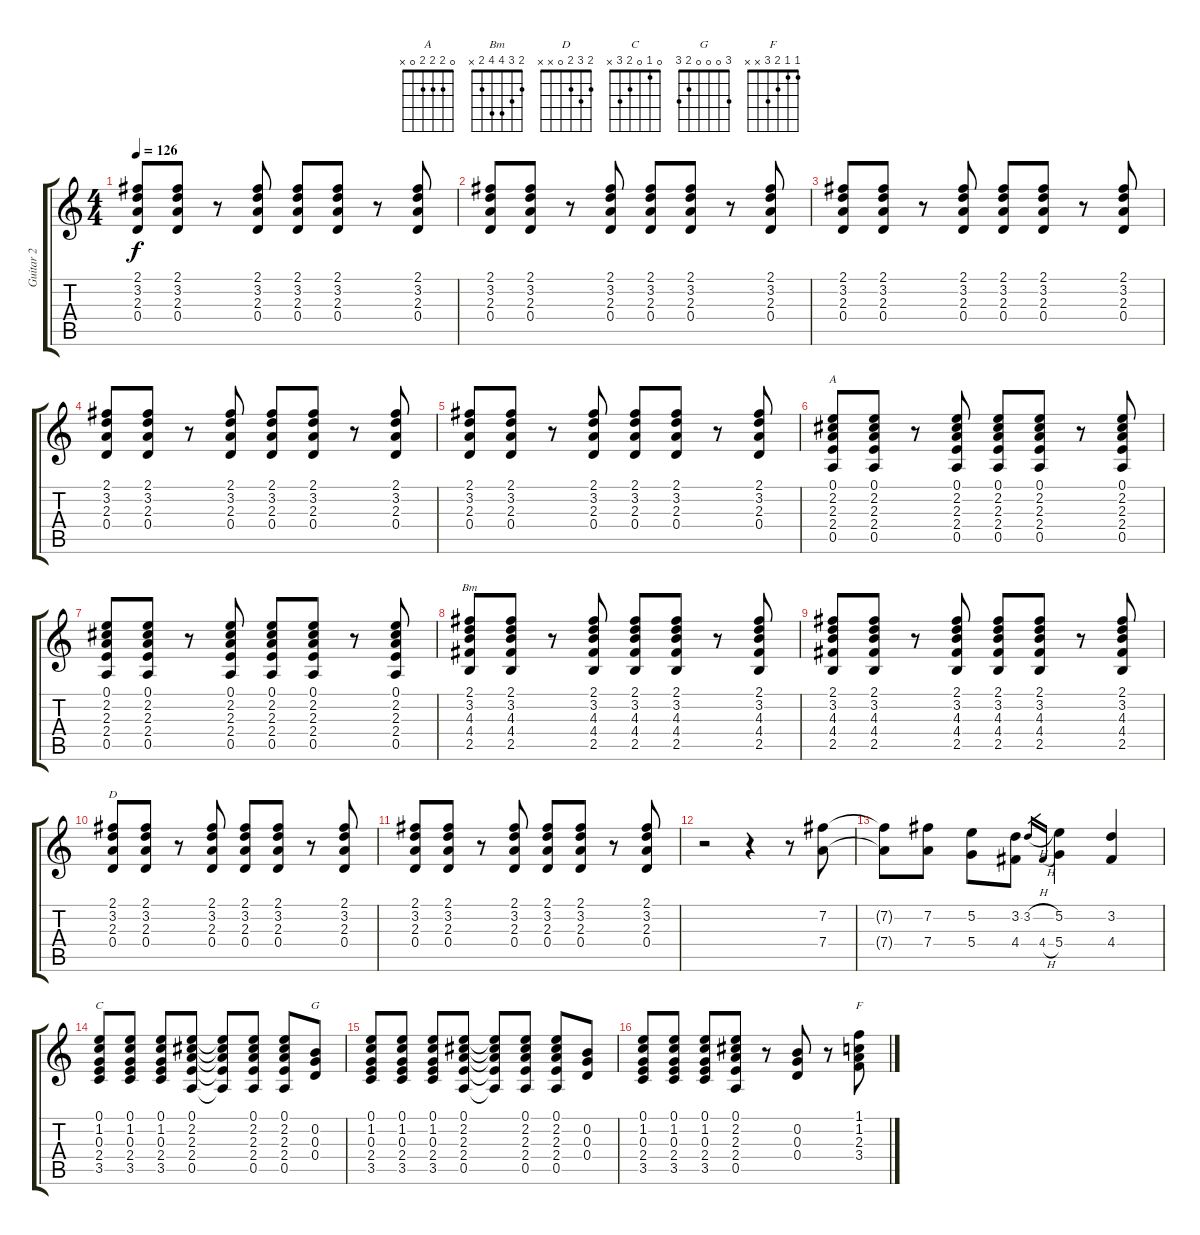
\track ("Guitar 2" "Guitar 2") {instrument electricguitarclean}
\staff {score tabs}
\tuning (E4 B3 G3 D3 A2 E2) {hide}
\chord ("A" 0 2 2 2 0 x)
\chord ("Bm" 2 3 4 4 2 x)
\chord ("D" 2 3 2 0 x x)
\chord ("C" 0 1 0 2 3 x)
\chord ("G" 3 0 0 0 2 3)
\chord ("F" 1 1 2 3 x x)
\ts (4 4)
\tempo 126
\clef g2
\ks c
(2.1 3.2 2.3 0.4).8{dy f} (2.1 3.2 2.3 0.4).8 r.8 (2.1 3.2 2.3 0.4).8 (2.1 3.2 2.3 0.4).8 (2.1 3.2 2.3 0.4).8 r.8 (2.1 3.2 2.3 0.4).8 |
(2.1 3.2 2.3 0.4).8 (2.1 3.2 2.3 0.4).8 r.8 (2.1 3.2 2.3 0.4).8 (2.1 3.2 2.3 0.4).8 (2.1 3.2 2.3 0.4).8 r.8 (2.1 3.2 2.3 0.4).8 |
(2.1 3.2 2.3 0.4).8 (2.1 3.2 2.3 0.4).8 r.8 (2.1 3.2 2.3 0.4).8 (2.1 3.2 2.3 0.4).8 (2.1 3.2 2.3 0.4).8 r.8 (2.1 3.2 2.3 0.4).8 |
(2.1 3.2 2.3 0.4).8 (2.1 3.2 2.3 0.4).8 r.8 (2.1 3.2 2.3 0.4).8 (2.1 3.2 2.3 0.4).8 (2.1 3.2 2.3 0.4).8 r.8 (2.1 3.2 2.3 0.4).8 |
(2.1 3.2 2.3 0.4).8 (2.1 3.2 2.3 0.4).8 r.8 (2.1 3.2 2.3 0.4).8 (2.1 3.2 2.3 0.4).8 (2.1 3.2 2.3 0.4).8 r.8 (2.1 3.2 2.3 0.4).8 |
(0.1 2.2 2.3 2.4 0.5).8{ch "A"} (0.1 2.2 2.3 2.4 0.5).8 r.8 (0.1 2.2 2.3 2.4 0.5).8 (0.1 2.2 2.3 2.4 0.5).8 (0.1 2.2 2.3 2.4 0.5).8 r.8 (0.1 2.2 2.3 2.4 0.5).8 |
(0.1 2.2 2.3 2.4 0.5).8 (0.1 2.2 2.3 2.4 0.5).8 r.8 (0.1 2.2 2.3 2.4 0.5).8 (0.1 2.2 2.3 2.4 0.5).8 (0.1 2.2 2.3 2.4 0.5).8 r.8 (0.1 2.2 2.3 2.4 0.5).8 |
(2.1 3.2 4.3 4.4 2.5).8{ch "Bm"} (2.1 3.2 4.3 4.4 2.5).8 r.8 (2.1 3.2 4.3 4.4 2.5).8 (2.1 3.2 4.3 4.4 2.5).8 (2.1 3.2 4.3 4.4 2.5).8 r.8 (2.1 3.2 4.3 4.4 2.5).8 |
(2.1 3.2 4.3 4.4 2.5).8 (2.1 3.2 4.3 4.4 2.5).8 r.8 (2.1 3.2 4.3 4.4 2.5).8 (2.1 3.2 4.3 4.4 2.5).8 (2.1 3.2 4.3 4.4 2.5).8 r.8 (2.1 3.2 4.3 4.4 2.5).8 |
(2.1 3.2 2.3 0.4).8{ch "D"} (2.1 3.2 2.3 0.4).8 r.8 (2.1 3.2 2.3 0.4).8 (2.1 3.2 2.3 0.4).8 (2.1 3.2 2.3 0.4).8 r.8 (2.1 3.2 2.3 0.4).8 |
(2.1 3.2 2.3 0.4).8 (2.1 3.2 2.3 0.4).8 r.8 (2.1 3.2 2.3 0.4).8 (2.1 3.2 2.3 0.4).8 (2.1 3.2 2.3 0.4).8 r.8 (2.1 3.2 2.3 0.4).8 |
r.2 r.4 r.8 (7.2 7.4).8 |
(7.2{t} 7.4{t}).8 (7.2 7.4).8 (5.2 5.4).8 (3.2 4.4).8 3.2{h}.16{gr} 4.4{h}.16{gr} (5.2 5.4).4 (3.2 4.4).4 |
(0.1 1.2 0.3 2.4 3.5).8{ch "C"} (0.1 1.2 0.3 2.4 3.5).8 (0.1 1.2 0.3 2.4 3.5).8 (0.1 2.2 2.3 2.4 0.5).8 (0.1{t} 2.2{t} 2.3{t} 2.4{t} 0.5{t}).8 (0.1 2.2 2.3 2.4 0.5).8 (0.1 2.2 2.3 2.4 0.5).8 (0.2 0.3 0.4).8{ch "G"} |
(0.1 1.2 0.3 2.4 3.5).8 (0.1 1.2 0.3 2.4 3.5).8 (0.1 1.2 0.3 2.4 3.5).8 (0.1 2.2 2.3 2.4 0.5).8 (0.1{t} 2.2{t} 2.3{t} 2.4{t} 0.5{t}).8 (0.1 2.2 2.3 2.4 0.5).8 (0.1 2.2 2.3 2.4 0.5).8 (0.2 0.3 0.4).8 |
(0.1 1.2 0.3 2.4 3.5).8 (0.1 1.2 0.3 2.4 3.5).8 (0.1 1.2 0.3 2.4 3.5).8 (0.1 2.2 2.3 2.4 0.5).8 r.8 (0.2 0.3 0.4).8 r.8 (1.1 1.2 2.3 3.4).8{ch "F"}
